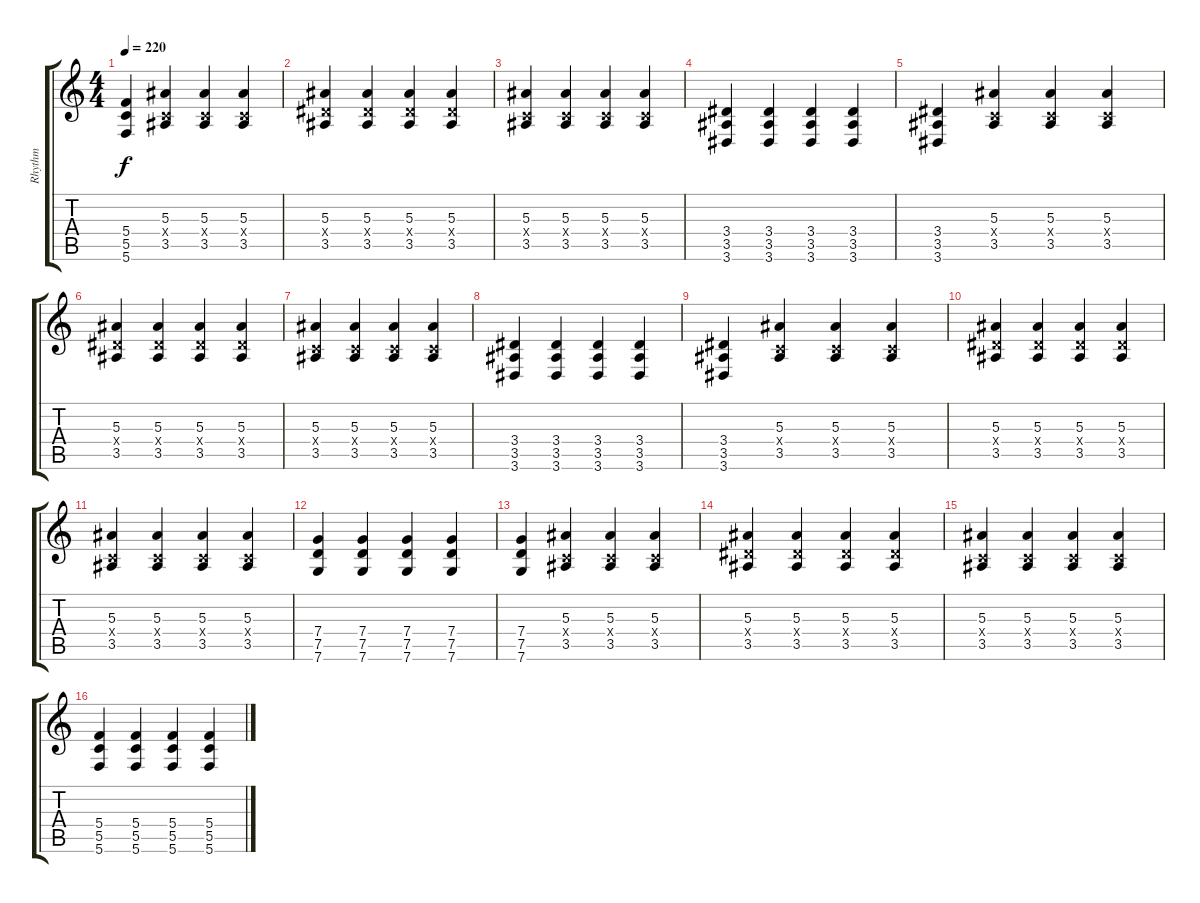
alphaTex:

\track ("Rhythm" "Rhythm") {instrument distortionguitar}
\staff {score tabs}
\tuning (D4 A3 F3 C3 G2 C2) {hide}
\ts (4 4)
\tempo 220
\clef g2
\ks c
(5.4 5.5 5.6).4{dy f} (5.3 0.4{x} 3.5).4 (5.3 0.4{x} 3.5).4 (5.3 0.4{x} 3.5).4 |
(5.3 3.4{x} 3.5).4 (5.3 3.4{x} 3.5).4 (5.3 3.4{x} 3.5).4 (5.3 3.4{x} 3.5).4 |
(5.3 0.4{x} 3.5).4 (5.3 0.4{x} 3.5).4 (5.3 0.4{x} 3.5).4 (5.3 0.4{x} 3.5).4 |
(3.4 3.5 3.6).4 (3.4 3.5 3.6).4 (3.4 3.5 3.6).4 (3.4 3.5 3.6).4 |
(3.4 3.5 3.6).4 (5.3 0.4{x} 3.5).4 (5.3 0.4{x} 3.5).4 (5.3 0.4{x} 3.5).4 |
(5.3 3.4{x} 3.5).4 (5.3 3.4{x} 3.5).4 (5.3 3.4{x} 3.5).4 (5.3 3.4{x} 3.5).4 |
(5.3 0.4{x} 3.5).4 (5.3 0.4{x} 3.5).4 (5.3 0.4{x} 3.5).4 (5.3 0.4{x} 3.5).4 |
(3.4 3.5 3.6).4 (3.4 3.5 3.6).4 (3.4 3.5 3.6).4 (3.4 3.5 3.6).4 |
(3.4 3.5 3.6).4 (5.3 0.4{x} 3.5).4 (5.3 0.4{x} 3.5).4 (5.3 0.4{x} 3.5).4 |
(5.3 3.4{x} 3.5).4 (5.3 3.4{x} 3.5).4 (5.3 3.4{x} 3.5).4 (5.3 3.4{x} 3.5).4 |
(5.3 0.4{x} 3.5).4 (5.3 0.4{x} 3.5).4 (5.3 0.4{x} 3.5).4 (5.3 0.4{x} 3.5).4 |
(7.4 7.5 7.6).4 (7.4 7.5 7.6).4 (7.4 7.5 7.6).4 (7.4 7.5 7.6).4 |
(7.4 7.5 7.6).4 (5.3 0.4{x} 3.5).4 (5.3 0.4{x} 3.5).4 (5.3 0.4{x} 3.5).4 |
(5.3 3.4{x} 3.5).4 (5.3 3.4{x} 3.5).4 (5.3 3.4{x} 3.5).4 (5.3 3.4{x} 3.5).4 |
(5.3 0.4{x} 3.5).4 (5.3 0.4{x} 3.5).4 (5.3 0.4{x} 3.5).4 (5.3 0.4{x} 3.5).4 |
(5.4 5.5 5.6).4 (5.4 5.5 5.6).4 (5.4 5.5 5.6).4 (5.4 5.5 5.6).4
